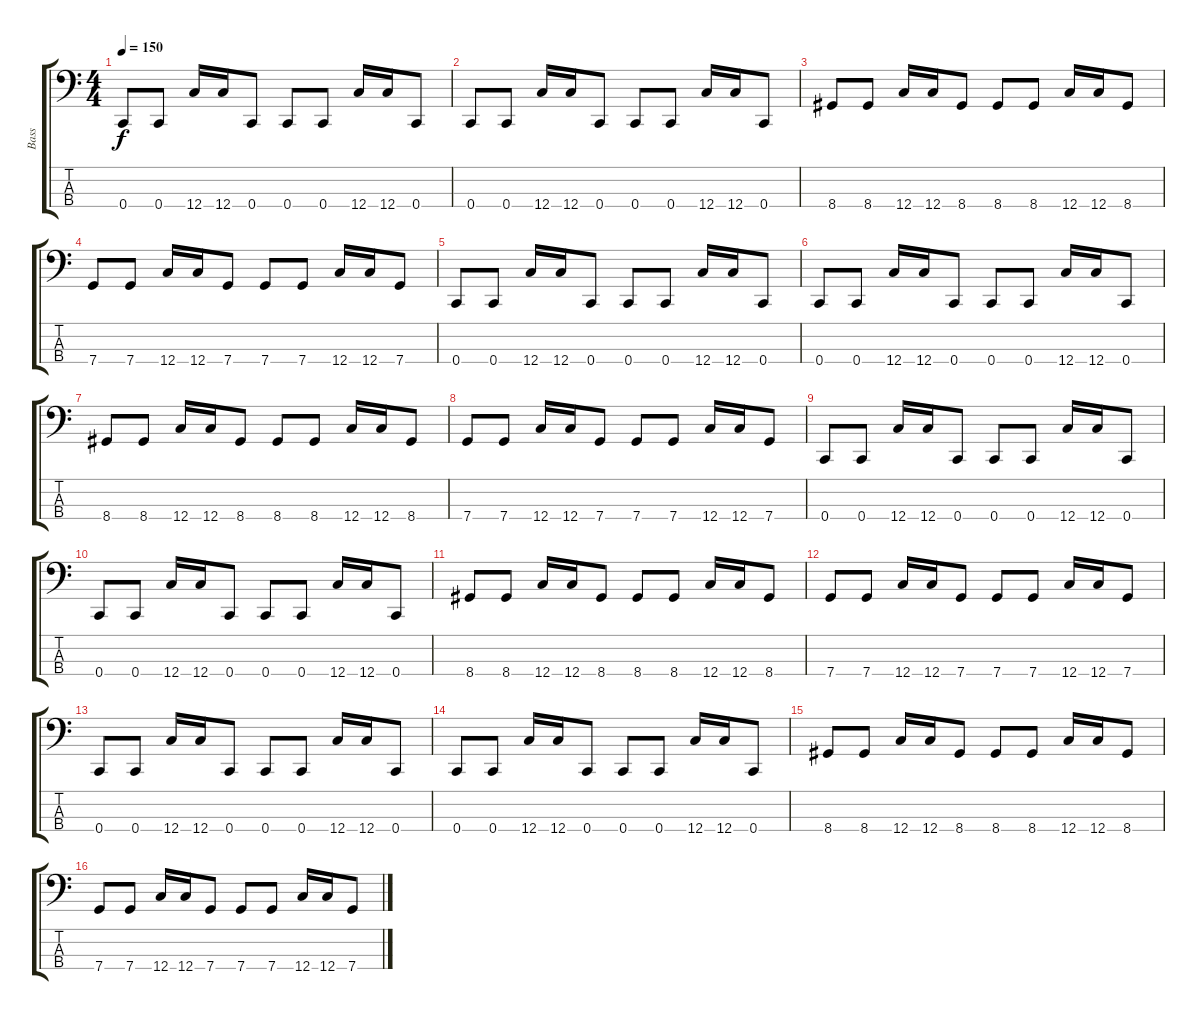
\track ("Bass" "Bass") {instrument electricbasspick}
\staff {score tabs}
\tuning (F2 C2 G1 C1) {hide}
\ts (4 4)
\tempo 150
\clef f4
\ks c
0.4.8{dy f} 0.4.8 12.4.16 12.4.16 0.4.8 0.4.8 0.4.8 12.4.16 12.4.16 0.4.8 |
0.4.8 0.4.8 12.4.16 12.4.16 0.4.8 0.4.8 0.4.8 12.4.16 12.4.16 0.4.8 |
8.4.8 8.4.8 12.4.16 12.4.16 8.4.8 8.4.8 8.4.8 12.4.16 12.4.16 8.4.8 |
7.4.8 7.4.8 12.4.16 12.4.16 7.4.8 7.4.8 7.4.8 12.4.16 12.4.16 7.4.8 |
0.4.8 0.4.8 12.4.16 12.4.16 0.4.8 0.4.8 0.4.8 12.4.16 12.4.16 0.4.8 |
0.4.8 0.4.8 12.4.16 12.4.16 0.4.8 0.4.8 0.4.8 12.4.16 12.4.16 0.4.8 |
8.4.8 8.4.8 12.4.16 12.4.16 8.4.8 8.4.8 8.4.8 12.4.16 12.4.16 8.4.8 |
7.4.8 7.4.8 12.4.16 12.4.16 7.4.8 7.4.8 7.4.8 12.4.16 12.4.16 7.4.8 |
0.4.8 0.4.8 12.4.16 12.4.16 0.4.8 0.4.8 0.4.8 12.4.16 12.4.16 0.4.8 |
0.4.8 0.4.8 12.4.16 12.4.16 0.4.8 0.4.8 0.4.8 12.4.16 12.4.16 0.4.8 |
8.4.8 8.4.8 12.4.16 12.4.16 8.4.8 8.4.8 8.4.8 12.4.16 12.4.16 8.4.8 |
7.4.8 7.4.8 12.4.16 12.4.16 7.4.8 7.4.8 7.4.8 12.4.16 12.4.16 7.4.8 |
0.4.8 0.4.8 12.4.16 12.4.16 0.4.8 0.4.8 0.4.8 12.4.16 12.4.16 0.4.8 |
0.4.8 0.4.8 12.4.16 12.4.16 0.4.8 0.4.8 0.4.8 12.4.16 12.4.16 0.4.8 |
8.4.8 8.4.8 12.4.16 12.4.16 8.4.8 8.4.8 8.4.8 12.4.16 12.4.16 8.4.8 |
7.4.8 7.4.8 12.4.16 12.4.16 7.4.8 7.4.8 7.4.8 12.4.16 12.4.16 7.4.8
